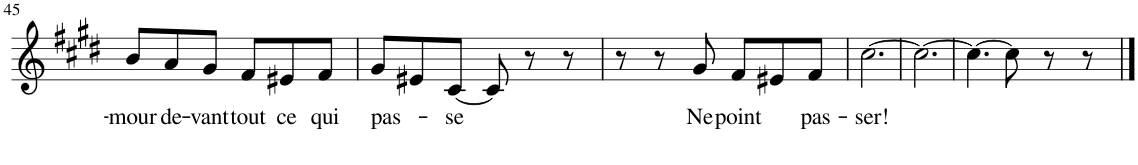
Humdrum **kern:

**kern	**text
*part1	*part1
*staff1	*staff1
*I"Piano	*
*I'Pno	*
!!LO:PB:g=z
*clefG2	*
*k[f#c#g#d#]	*
*M6/8	*
=45	=45
!	!LO:LY:b
8b/L	-mour
!	!LO:LY:b
8a/	de-
!	!LO:LY:b
8g#/J	-vant
!	!LO:LY:b
8f#/L	tout
!	!LO:LY:b
8e#X/	ce
!	!LO:LY:b
8f#/J	qui
=46	=46
!	!LO:LY:b
8g#/L	pas-
8e#X/	.
!	!LO:LY:b
[8c#/J	-se
8c#/]	.
8r	.
8r	.
=47	=47
8r	.
8r	.
!	!LO:LY:b
8g#/	Ne
!	!LO:LY:b
8f#/L	point
8e#X/	.
!	!LO:LY:b
8f#/J	pas-
=48	=48
!	!LO:LY:b
[2.cc#\	-ser!
=49	=49
2.cc#\_	.
=50	=50
4.cc#\_	.
8cc#\]	.
8r	.
8r	.
==	==
*-	*-
